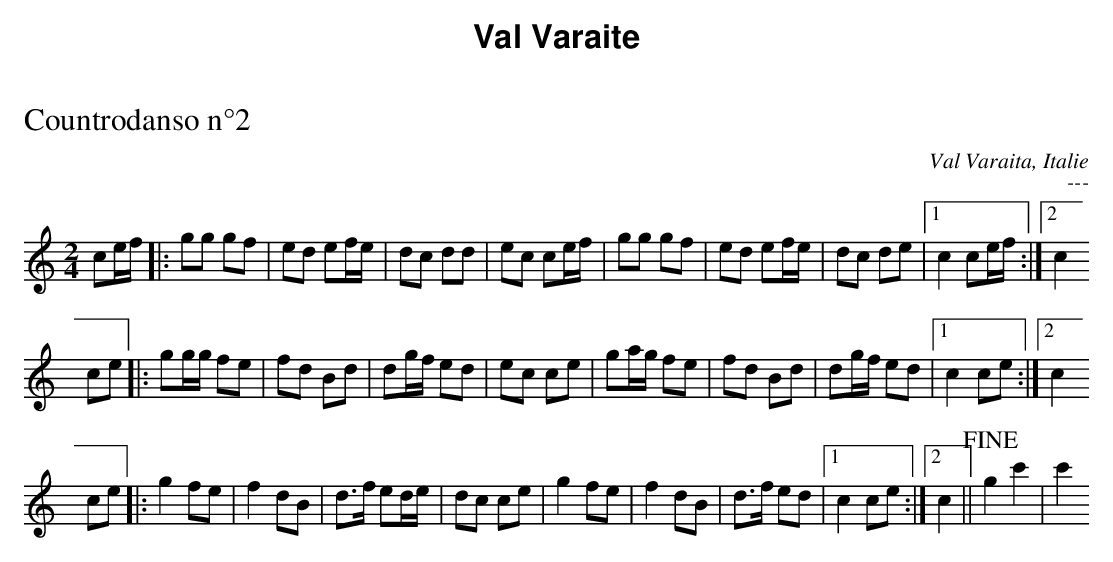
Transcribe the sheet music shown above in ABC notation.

X:1
T:Countrodanso n°2
O:Val Varaita, Italie
M:2/4
L:1/8
K:C
ce/2f/2|:gg gf|ed ef/2e/2|dc dd|ec ce/2f/2|gg gf|ed ef/2e/2|dc de| [1 c2 ce/2f/2 :| [2 c2
ce|:gg/2g/2 fe|fd Bd|dg/2f/2 ed|ec ce|ga/2g/2 fe|fd Bd|dg/2f/2 ed| [1 c2 ce:| [2 c2
ce|:g2 fe|f2 dB|d>f ed/2e/2|dc ce|g2 fe|f2 dB|d>f ed| [1 c2 ce:| [2 c2||+fine+g2 c'2|c'2
